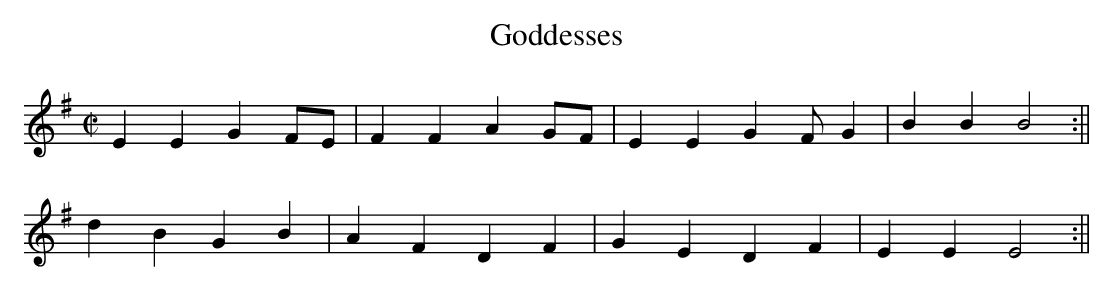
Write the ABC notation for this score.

X:1
T:Goddesses
M:C|
L:1/8
K:Em
E2 E2 G2 FE|F2 F2 A2 GF|E2 E2 G2 F G2|B2 B2 B4:||
d2 B2 G2 B2|A2 F2 D2 F2|G2 E2 D2 F2|E2 E2 E4:||
